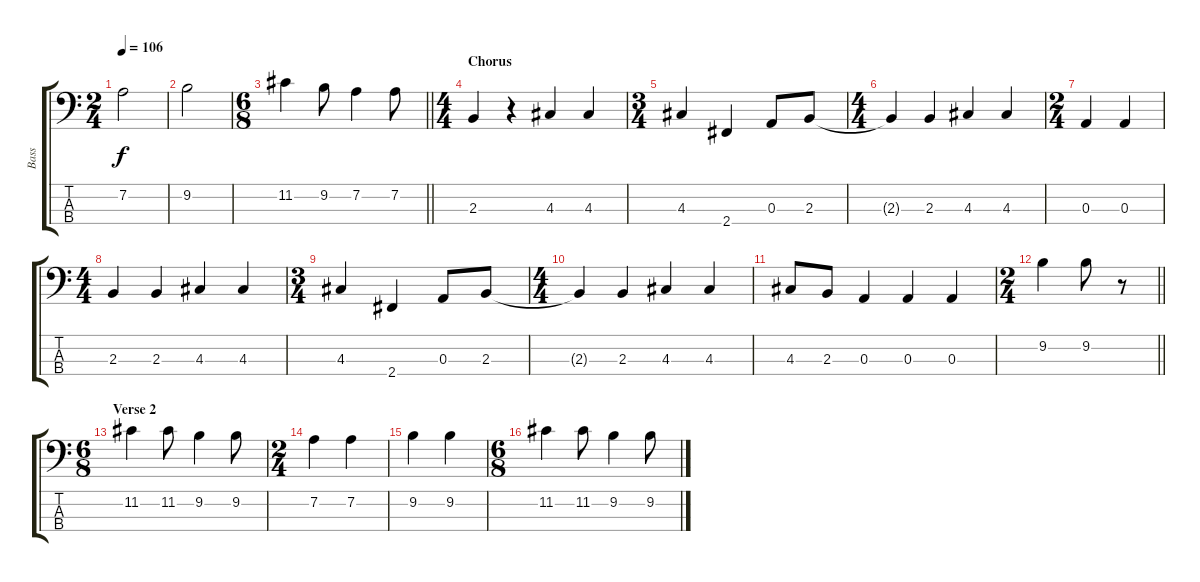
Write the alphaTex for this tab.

\track ("Bass" "Bass") {instrument electricbassfinger}
\staff {score tabs}
\tuning (G2 D2 A1 E1) {hide}
\ts (2 4)
\tempo 106
\clef f4
\ks c
7.2.2{dy f} |
9.2.2 |
\ts (6 8)
\barLineRight lightlight
11.2.4 9.2.8 7.2.4 7.2.8 |
\ts (4 4)
\section ("" "Chorus")
2.3.4 r.4 4.3.4 4.3.4 |
\ts (3 4)
4.3.4 2.4.4 0.3.8 2.3.8 |
\ts (4 4)
2.3{t}.4 2.3.4 4.3.4 4.3.4 |
\ts (2 4)
0.3.4 0.3.4 |
\ts (4 4)
2.3.4 2.3.4 4.3.4 4.3.4 |
\ts (3 4)
4.3.4 2.4.4 0.3.8 2.3.8 |
\ts (4 4)
2.3{t}.4 2.3.4 4.3.4 4.3.4 |
4.3.8 2.3.8 0.3.4 0.3.4 0.3.4 |
\ts (2 4)
\barLineRight lightlight
9.2.4 9.2.8 r.8 |
\ts (6 8)
\section ("" "Verse 2")
11.2.4 11.2.8 9.2.4 9.2.8 |
\ts (2 4)
7.2.4 7.2.4 |
9.2.4 9.2.4 |
\ts (6 8)
11.2.4 11.2.8 9.2.4 9.2.8
